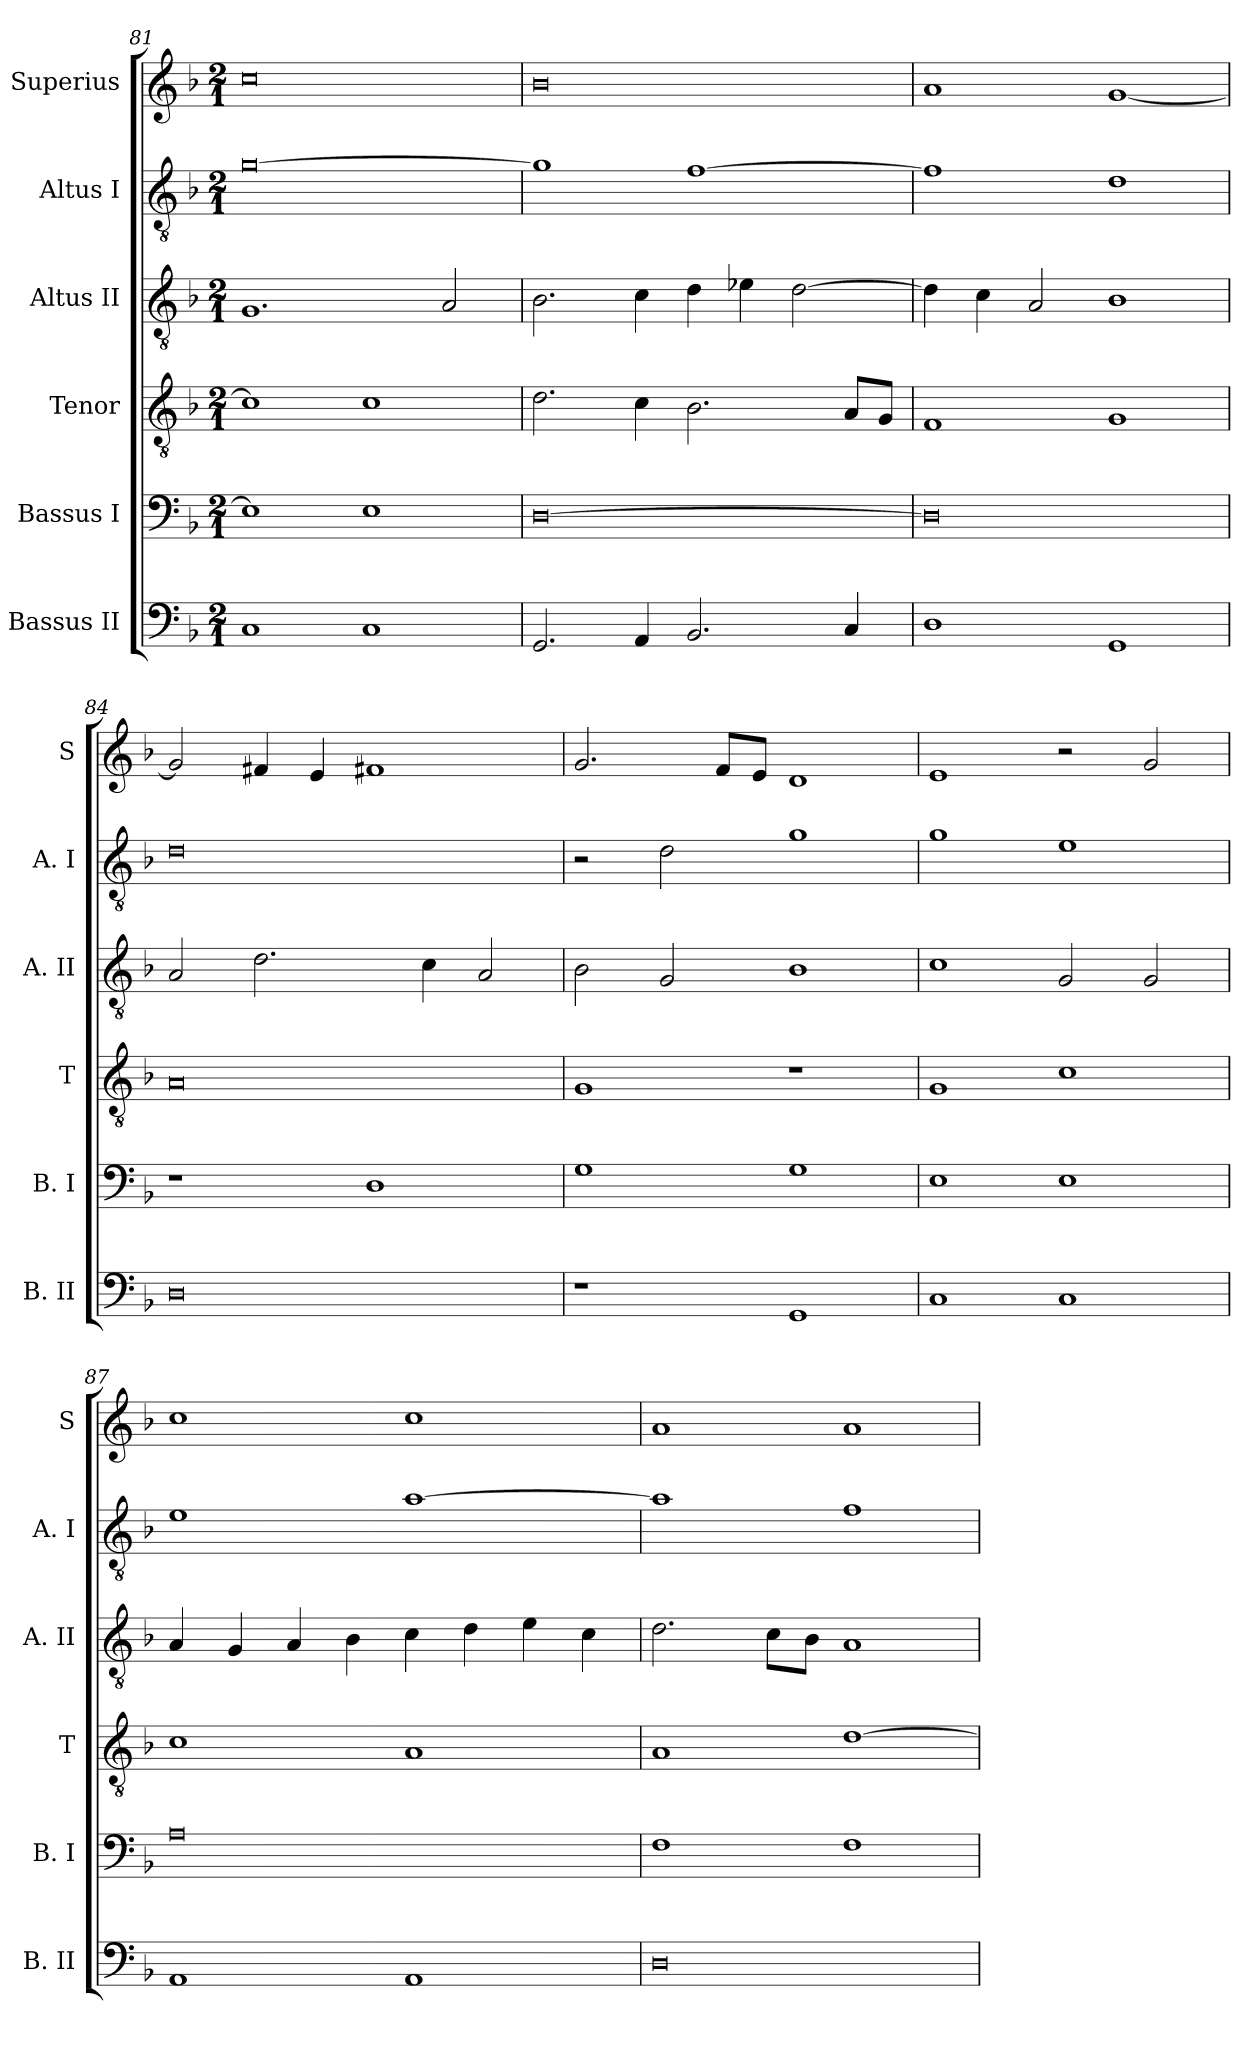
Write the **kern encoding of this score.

**kern	**kern	**kern	**kern	**kern	**kern
*part6	*part5	*part4	*part3	*part2	*part1
*staff6	*staff5	*staff4	*staff3	*staff2	*staff1
*I"Bassus II	*I"Bassus I	*I"Tenor	*I"Altus II	*I"Altus I	*I"Superius
*I'B. II	*I'B. I	*I'T	*I'A. II	*I'A. I	*I'S
*clefF4	*clefF4	*clefGv2	*clefGv2	*clefGv2	*clefG2
*k[b-]	*k[b-]	*k[b-]	*k[b-]	*k[b-]	*k[b-]
*F:	*F:	*F:	*F:	*F:	*F:
*M2/1	*M2/1	*M2/1	*M2/1	*M2/1	*M2/1
=81	=81	=81	=81	=81	=81
1C	1E]	1c]	1.G	[0g	0cc
1C	1E	1c	.	.	.
.	.	.	2A	.	.
=82	=82	=82	=82	=82	=82
2.GG	[0D	2.d	2.B-	1g]	0b-
4AA	.	4c	4c	.	.
2.BB-	.	2.B-	4d	[1f	.
.	.	.	4e-X	.	.
.	.	.	[2d	.	.
4C	.	8AL	.	.	.
.	.	8GJ	.	.	.
=83	=83	=83	=83	=83	=83
1D	0D]	1F	4d]	1f]	1a
.	.	.	4c	.	.
.	.	.	2A	.	.
1GG	.	1G	1B-	1d	[1g
=84	=84	=84	=84	=84	=84
0D	1r	0A	2A	0d	2g]
.	.	.	2.d	.	4f#X
.	.	.	.	.	4e
.	1D	.	.	.	1f#X
.	.	.	4c	.	.
.	.	.	2A	.	.
=85	=85	=85	=85	=85	=85
1r	1G	1G	2B-	2r	2.g
.	.	.	2G	2d	.
.	.	.	.	.	8fL
.	.	.	.	.	8eJ
1GG	1G	1r	1B-	1g	1d
=86	=86	=86	=86	=86	=86
1C	1E	1G	1c	1g	1e
1C	1E	1c	2G	1e	2r
.	.	.	2G	.	2g
=87	=87	=87	=87	=87	=87
1AA	0A	1c	4A	1e	1cc
.	.	.	4G	.	.
.	.	.	4A	.	.
.	.	.	4B-	.	.
1AA	.	1A	4c	[1a	1cc
.	.	.	4d	.	.
.	.	.	4e	.	.
.	.	.	4c	.	.
=88	=88	=88	=88	=88	=88
0D	1F	1A	2.d	1a]	1a
.	.	.	8cL	.	.
.	.	.	8B-J	.	.
.	1F	[1d	1A	1f	1a
=	=	=	=	=	=
*-	*-	*-	*-	*-	*-
